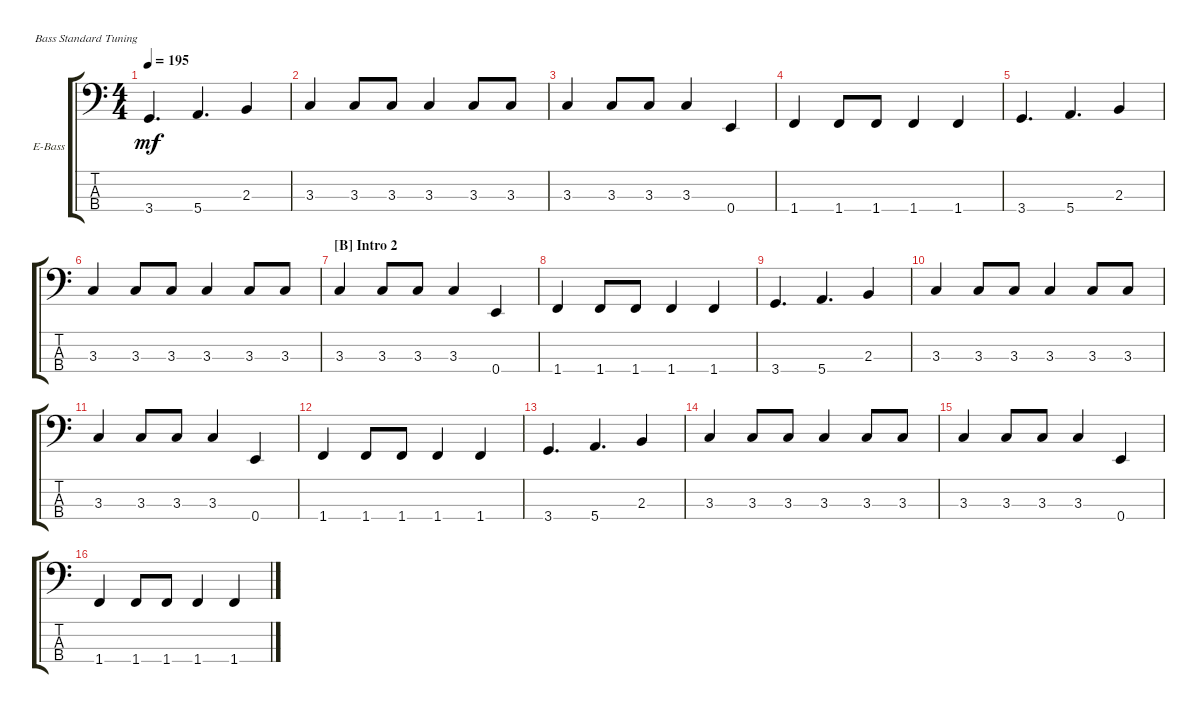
\defaultSystemsLayout 4
\bracketExtendMode groupsimilarinstruments
\firstSystemTrackNameOrientation horizontal
\otherSystemsTrackNameOrientation horizontal
\track ("Electric Bass" "E-Bass") {instrument electricbassfinger}
\staff {score tabs}
\tuning (G2 D2 A1 E1)
\ts (4 4)
\tempo 195
\clef f4
\ks c
3.4.4{d dy mf} 5.4.4{d} 2.3.4 |
3.3.4 3.3.8 3.3.8 3.3.4 3.3.8 3.3.8 |
3.3.4 3.3.8 3.3.8 3.3.4 0.4.4 |
1.4.4 1.4.8 1.4.8 1.4.4 1.4.4 |
3.4.4{d} 5.4.4{d} 2.3.4 |
3.3.4 3.3.8 3.3.8 3.3.4 3.3.8 3.3.8 |
\section ("B" "Intro 2")
3.3.4 3.3.8 3.3.8 3.3.4 0.4.4 |
1.4.4 1.4.8 1.4.8 1.4.4 1.4.4 |
3.4.4{d} 5.4.4{d} 2.3.4 |
3.3.4 3.3.8 3.3.8 3.3.4 3.3.8 3.3.8 |
3.3.4 3.3.8 3.3.8 3.3.4 0.4.4 |
1.4.4 1.4.8 1.4.8 1.4.4 1.4.4 |
3.4.4{d} 5.4.4{d} 2.3.4 |
3.3.4 3.3.8 3.3.8 3.3.4 3.3.8 3.3.8 |
3.3.4 3.3.8 3.3.8 3.3.4 0.4.4 |
1.4.4 1.4.8 1.4.8 1.4.4 1.4.4
